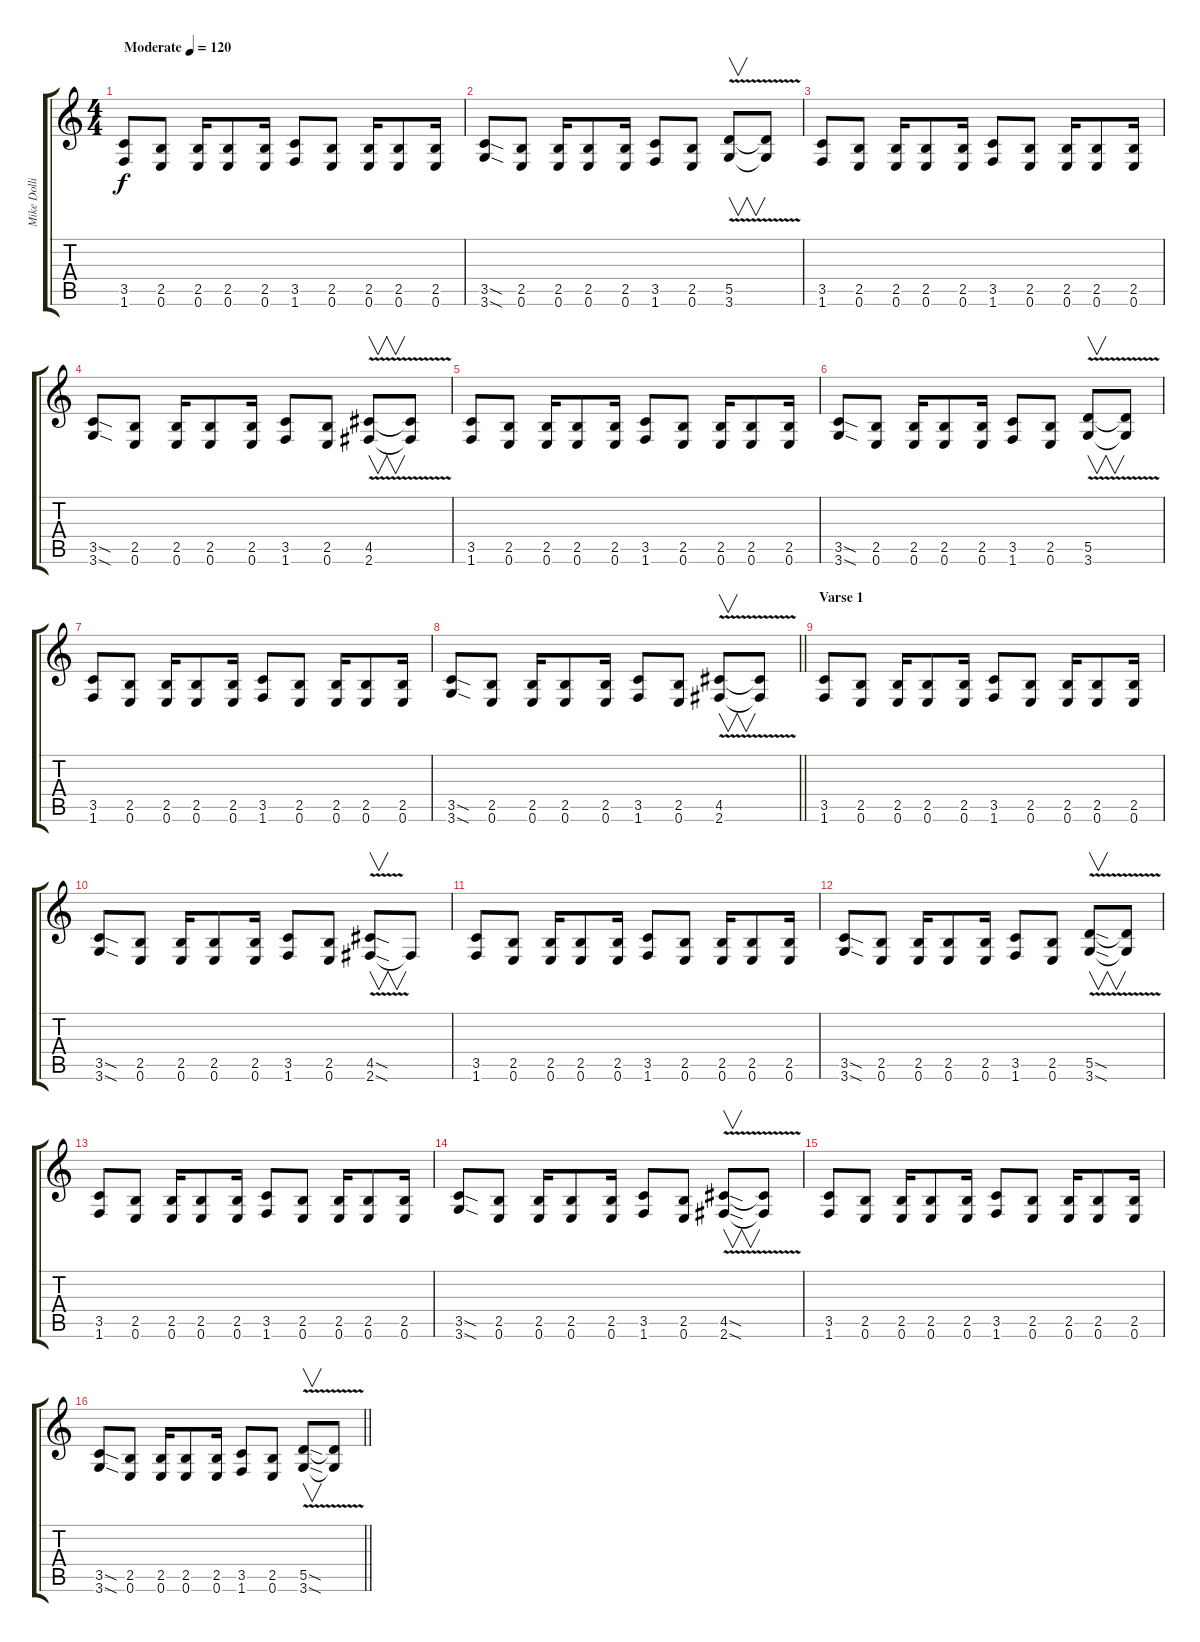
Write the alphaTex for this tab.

\track ("Mike Dolling" "Mike Dolli") {instrument overdrivenguitar}
\staff {score tabs}
\tuning (E4 B3 G3 D3 A2 E2) {hide}
\ts (4 4)
\tempo (120 "Moderate")
\clef g2
\ks c
(3.5 1.6).8{dy f instrument overdrivenguitar} (2.5 0.6).8 (2.5 0.6).16 (2.5 0.6).8 (2.5 0.6).16 (3.5 1.6).8 (2.5 0.6).8 (2.5 0.6).16 (2.5 0.6).8 (2.5 0.6).16 |
(3.5{sod} 3.6{sod}).8 (2.5 0.6).8 (2.5 0.6).16 (2.5 0.6).8 (2.5 0.6).16 (3.5 1.6).8 (2.5 0.6).8 (5.5{v} 3.6).8{v} (5.5{t} 3.6{t}).8 |
(3.5 1.6).8 (2.5 0.6).8 (2.5 0.6).16 (2.5 0.6).8 (2.5 0.6).16 (3.5 1.6).8 (2.5 0.6).8 (2.5 0.6).16 (2.5 0.6).8 (2.5 0.6).16 |
(3.5{sod} 3.6{sod}).8 (2.5 0.6).8 (2.5 0.6).16 (2.5 0.6).8 (2.5 0.6).16 (3.5 1.6).8 (2.5 0.6).8 (4.5 2.6{v}).8{v} (4.5{t} 2.6{t}).8 |
(3.5 1.6).8 (2.5 0.6).8 (2.5 0.6).16 (2.5 0.6).8 (2.5 0.6).16 (3.5 1.6).8 (2.5 0.6).8 (2.5 0.6).16 (2.5 0.6).8 (2.5 0.6).16 |
(3.5{sod} 3.6{sod}).8 (2.5 0.6).8 (2.5 0.6).16 (2.5 0.6).8 (2.5 0.6).16 (3.5 1.6).8 (2.5 0.6).8 (5.5{v} 3.6).8{v} (5.5{t} 3.6{t}).8 |
(3.5 1.6).8 (2.5 0.6).8 (2.5 0.6).16 (2.5 0.6).8 (2.5 0.6).16 (3.5 1.6).8 (2.5 0.6).8 (2.5 0.6).16 (2.5 0.6).8 (2.5 0.6).16 |
\barLineRight lightlight
(3.5{sod} 3.6{sod}).8 (2.5 0.6).8 (2.5 0.6).16 (2.5 0.6).8 (2.5 0.6).16 (3.5 1.6).8 (2.5 0.6).8 (4.5 2.6{v}).8{v} (4.5{t} 2.6{t}).8 |
\section ("" "Varse 1")
(3.5 1.6).8 (2.5 0.6).8 (2.5 0.6).16 (2.5 0.6).8 (2.5 0.6).16 (3.5 1.6).8 (2.5 0.6).8 (2.5 0.6).16 (2.5 0.6).8 (2.5 0.6).16 |
(3.5{sod} 3.6{sod}).8 (2.5 0.6).8 (2.5 0.6).16 (2.5 0.6).8 (2.5 0.6).16 (3.5 1.6).8 (2.5 0.6).8 (4.5{v sod} 2.6{sod}).8{v} 2.6{t}.8 |
(3.5 1.6).8 (2.5 0.6).8 (2.5 0.6).16 (2.5 0.6).8 (2.5 0.6).16 (3.5 1.6).8 (2.5 0.6).8 (2.5 0.6).16 (2.5 0.6).8 (2.5 0.6).16 |
(3.5{sod} 3.6{sod}).8 (2.5 0.6).8 (2.5 0.6).16 (2.5 0.6).8 (2.5 0.6).16 (3.5 1.6).8 (2.5 0.6).8 (5.5{sod} 3.6{v sod}).8{v} (5.5{t} 3.6{t}).8 |
(3.5 1.6).8 (2.5 0.6).8 (2.5 0.6).16 (2.5 0.6).8 (2.5 0.6).16 (3.5 1.6).8 (2.5 0.6).8 (2.5 0.6).16 (2.5 0.6).8 (2.5 0.6).16 |
(3.5{sod} 3.6{sod}).8 (2.5 0.6).8 (2.5 0.6).16 (2.5 0.6).8 (2.5 0.6).16 (3.5 1.6).8 (2.5 0.6).8 (4.5{v sod} 2.6{sod}).8{v} (4.5{t} 2.6{t}).8 |
(3.5 1.6).8 (2.5 0.6).8 (2.5 0.6).16 (2.5 0.6).8 (2.5 0.6).16 (3.5 1.6).8 (2.5 0.6).8 (2.5 0.6).16 (2.5 0.6).8 (2.5 0.6).16 |
\barLineRight lightlight
(3.5{sod} 3.6{sod}).8 (2.5 0.6).8 (2.5 0.6).16 (2.5 0.6).8 (2.5 0.6).16 (3.5 1.6).8 (2.5 0.6).8 (5.5{sod} 3.6{v sod}).8{v} (5.5{t} 3.6{t}).8
